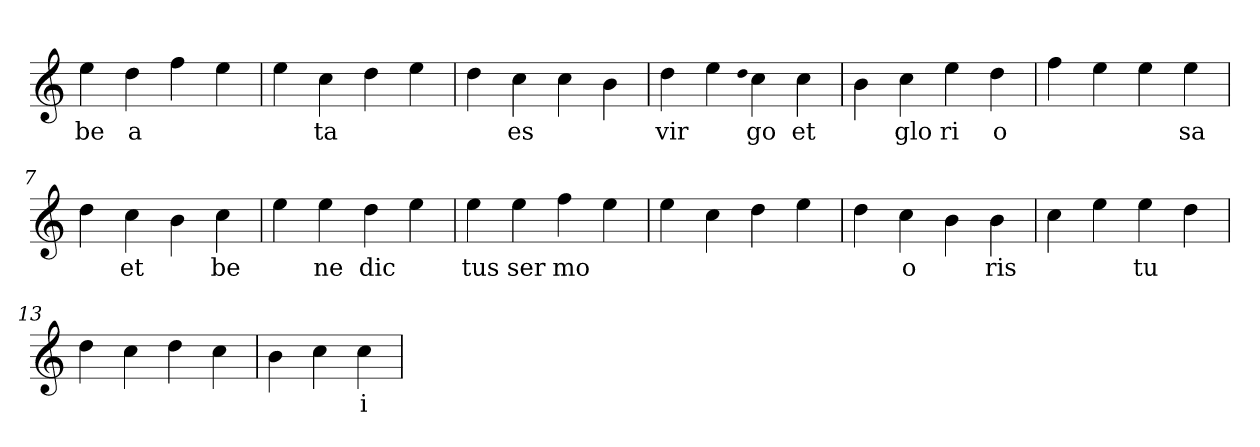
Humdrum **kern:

**kern	**text
*part1	*part1
*staff1	*staff1
*clefG2	*
=1	=1
4ee	be
4dd	a
4ff	.
4ee	.
=2	=2
4ee	.
4cc	ta
4dd	.
4ee	.
=3	=3
4dd	.
4cc	es
4cc	.
4b	.
=4	=4
4dd	vir
4ee	.
qqdd	.
4cc	go
4cc	et
=5	=5
4b	.
4cc	glo
4ee	ri
4dd	o
=6	=6
4ff	.
4ee	.
4ee	.
4ee	sa
=7	=7
4dd	.
4cc	et
4b	.
4cc	be
=8	=8
4ee	.
4ee	ne
4dd	dic
4ee	.
=9	=9
4ee	tus
4ee	ser
4ff	mo
4ee	.
=10	=10
4ee	.
4cc	.
4dd	.
4ee	.
=11	=11
4dd	.
4cc	o
4b	.
4b	ris
=12	=12
4cc	.
4ee	.
4ee	tu
4dd	.
=13	=13
4dd	.
4cc	.
4dd	.
4cc	.
=14	=14
4b	.
4cc	.
4cc	i
=	=
*-	*-
